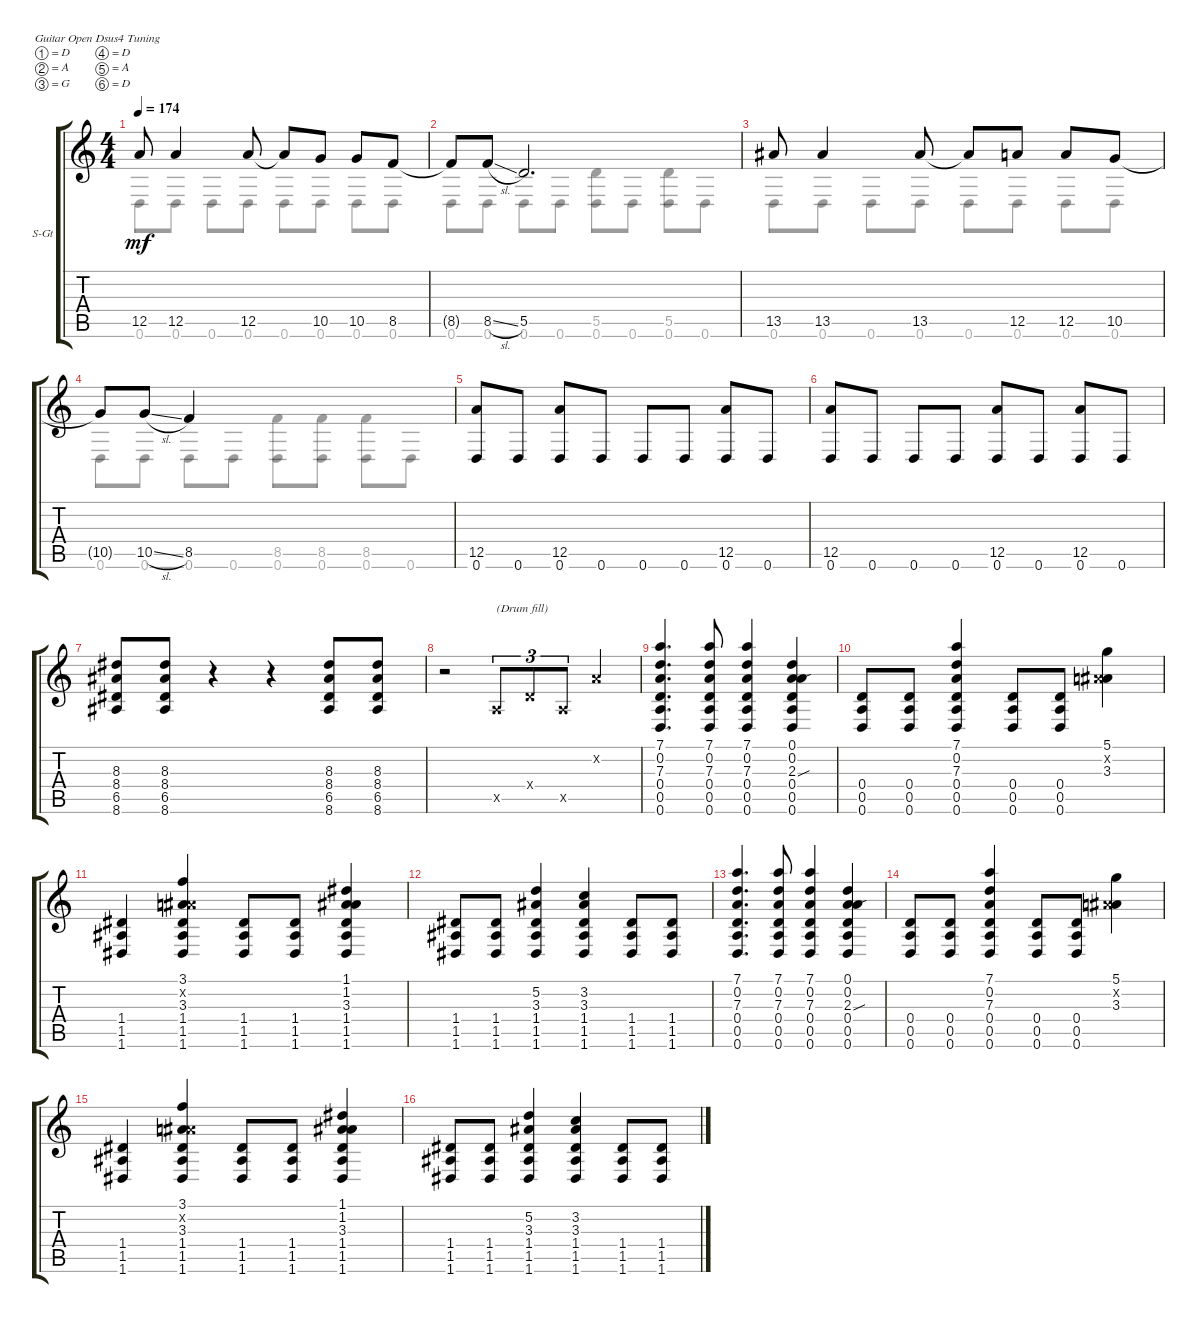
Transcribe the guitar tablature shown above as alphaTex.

\defaultSystemsLayout 4
\bracketExtendMode groupsimilarinstruments
\firstSystemTrackNameOrientation horizontal
\otherSystemsTrackNameOrientation horizontal
\track ("Steel Guitar" "S-Gt") {instrument acousticguitarsteel}
\staff {score tabs}
\tuning (D4 A3 G3 D3 A2 D2)
\voice
\ts (4 4)
\tempo 174
\clef g2
\ks c
12.5.8{dy mf} 12.5.4 12.5.8 12.5{t}.8 10.5.8 10.5.8 8.5.8 |
8.5{t}.8 8.5{sl}.8 5.5.2{d} |
13.5.8 13.5.4 13.5.8 13.5{t}.8 12.5.8 12.5.8 10.5.8 |
10.5{t}.8 10.5{sl}.8 8.5.4 |
(12.5 0.6).8 0.6.8 (0.6 12.5).8 0.6.8 0.6.8 0.6.8 (0.6 12.5).8 0.6.8 |
(12.5 0.6).8 0.6.8 0.6.8 0.6.8 (0.6 12.5).8 0.6.8 (12.5 0.6).8 0.6.8 |
(8.6 6.5 8.4 8.3).8 (8.3 8.4 6.5 8.6).8 r.4 r.4 (8.6 6.5 8.4 8.3).8 (8.3 8.4 6.5 8.6).8 |
r.2 0.5{x}.8{tu (3 2) txt "(Drum fill)"} 0.4{x}.8{tu (3 2)} 0.5{x}.8{tu (3 2)} 0.2{x}.4 |
(0.6 0.5 0.4 7.3 0.2 7.1).4{d} (0.6 0.4 0.5 7.3 0.2 7.1).8 (0.6 0.5 0.4 7.1 0.2 7.3).4 (0.6 0.5 0.4 2.3{sou} 0.2 0.1).4 |
(0.6 0.4 0.5).8 (0.4 0.5 0.6).8 (0.6 0.5 0.4 7.3 7.1 0.2).4 (0.4 0.5 0.6).8 (0.6 0.5 0.4).8 (3.3 0.2{x} 5.1).4 |
(1.6 1.5 1.4).4 (3.3 0.2{x} 3.1 1.6 1.5 1.4).4 (1.6 1.5 1.4).8 (1.4 1.5 1.6).8 (3.3 1.2 1.1 1.4 1.5 1.6).4 |
(1.6 1.5 1.4).8 (1.6 1.5 1.4).8 (1.6 1.5 1.4 3.3 5.2).4 (3.3 3.2 1.4 1.5 1.6).4 (1.6 1.5 1.4).8 (1.4 1.5 1.6).8 |
(0.6 0.5 0.4 7.3 0.2 7.1).4{d} (0.6 0.4 0.5 7.3 0.2 7.1).8 (0.6 0.5 0.4 7.1 0.2 7.3).4 (0.6 0.5 0.4 2.3{sou} 0.2 0.1).4 |
(0.6 0.4 0.5).8 (0.4 0.5 0.6).8 (0.6 0.5 0.4 7.3 7.1 0.2).4 (0.4 0.5 0.6).8 (0.6 0.5 0.4).8 (3.3 0.2{x} 5.1).4 |
(1.6 1.5 1.4).4 (3.3 0.2{x} 3.1 1.6 1.5 1.4).4 (1.6 1.5 1.4).8 (1.4 1.5 1.6).8 (3.3 1.2 1.1 1.4 1.5 1.6).4 |
(1.6 1.5 1.4).8 (1.6 1.5 1.4).8 (1.6 1.5 1.4 3.3 5.2).4 (3.3 3.2 1.4 1.5 1.6).4 (1.6 1.5 1.4).8 (1.4 1.5 1.6).8
\voice
\clef g2
\ottava regular
\simile none
\ks c
0.6.8{dy mf} 0.6.8 0.6.8 0.6.8 0.6.8 0.6.8 0.6.8 0.6.8 |
0.6.8 0.6.8 0.6.8 0.6.8 (0.6 5.5).8 0.6.8 (0.6 5.5).8 0.6.8 |
0.6.8 0.6.8 0.6.8 0.6.8 0.6.8 0.6.8 0.6.8 0.6.8 |
0.6.8 0.6.8 0.6.8 0.6.8 (0.6 8.5).8 (0.6 8.5).8 (0.6 8.5).8 0.6.8 |
|
|
|
|
|
|
|
|
|
|
|
